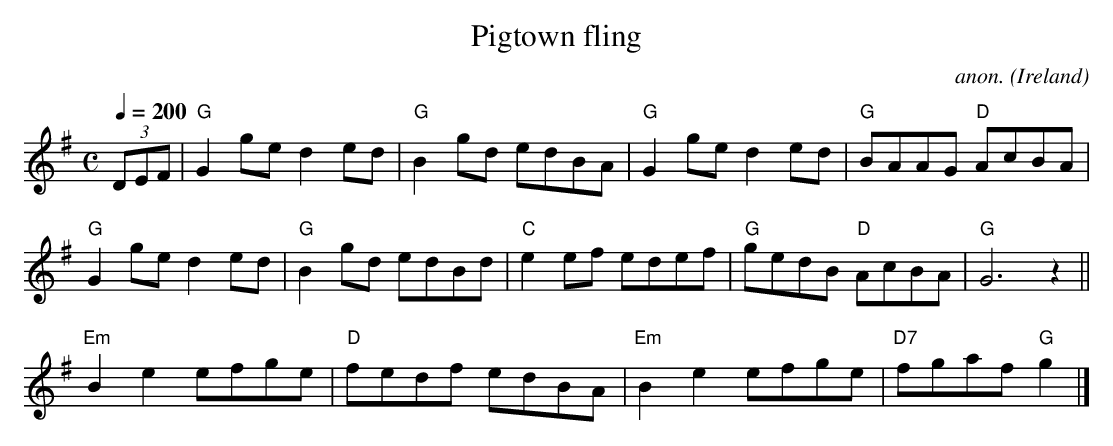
X:1
T:Pigtown fling
C:anon.
O:Ireland
M:C
L:1/8
Q:1/4=200
K:G
(3DEF|"G"G2ge d2ed|"G"B2gd edBA|"G"G2ge d2ed|"G"BAAG "D"AcBA|
"G"G2ge d2ed|"G"B2gd edBd|"C"e2ef edef|"G"gedB "D"AcBA|"G"G6 z2||
"Em"B2e2 efge|"D"fedf edBA|"Em"B2e2 efge|"D7"fgaf "G"g2|]
